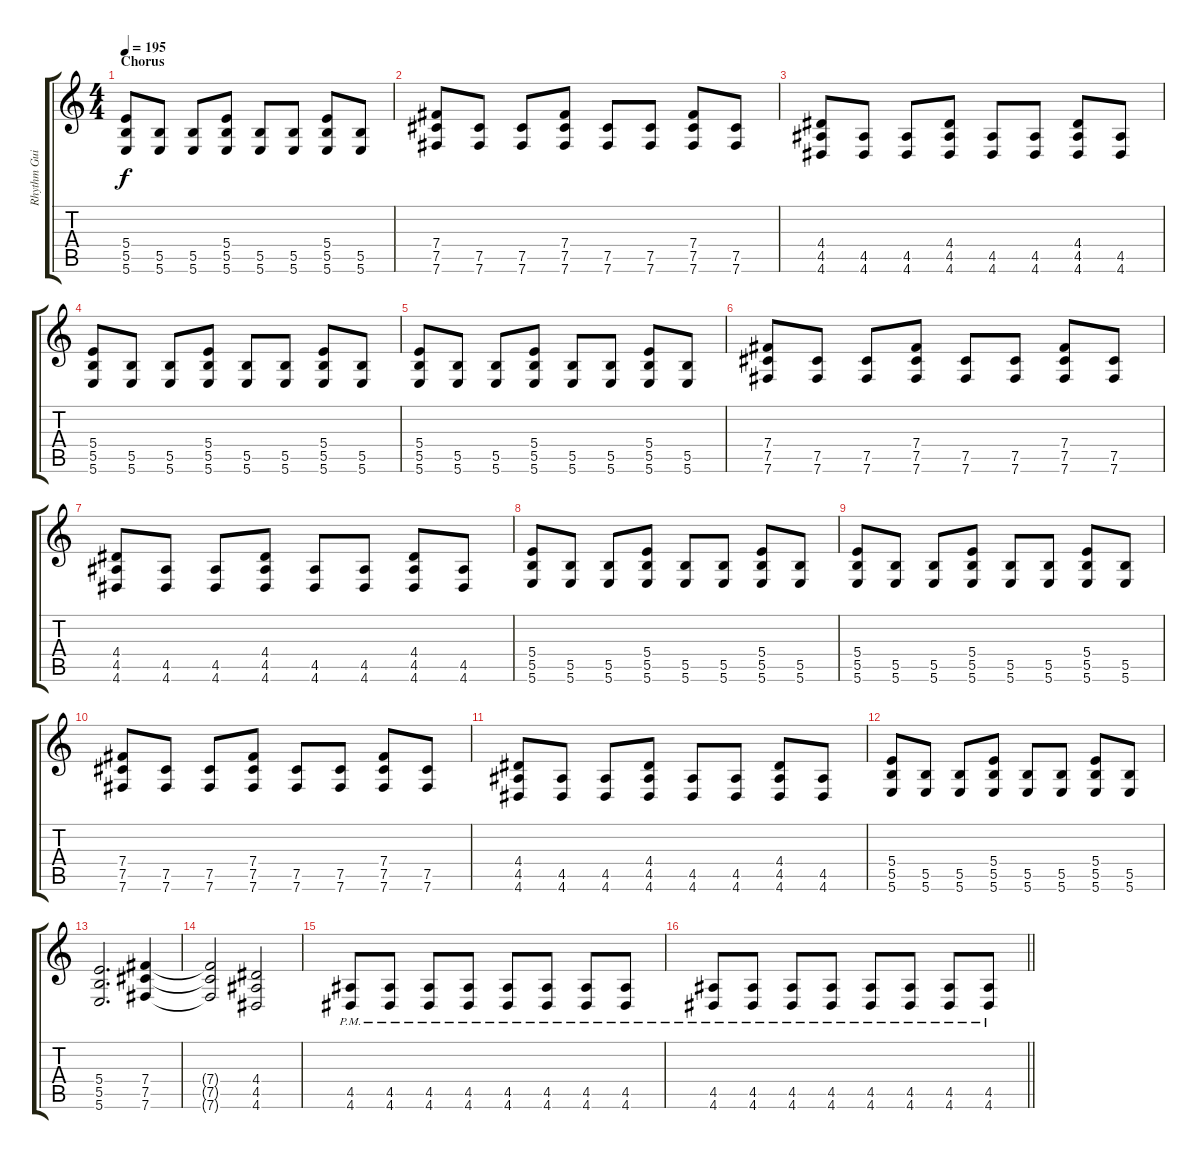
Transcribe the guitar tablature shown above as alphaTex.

\track ("Rhythm Guitar" "Rhythm Gui") {instrument distortionguitar}
\staff {score tabs}
\tuning (Db4 Ab3 E3 B2 Gb2 B1) {hide}
\ts (4 4)
\section ("" "Chorus")
\tempo 195
\clef g2
\ks c
(5.4 5.5 5.6).8{dy f} (5.5 5.6).8 (5.5 5.6).8 (5.4 5.5 5.6).8 (5.5 5.6).8 (5.5 5.6).8 (5.4 5.5 5.6).8 (5.5 5.6).8 |
(7.4 7.5 7.6).8 (7.5 7.6).8 (7.5 7.6).8 (7.4 7.5 7.6).8 (7.5 7.6).8 (7.5 7.6).8 (7.4 7.5 7.6).8 (7.5 7.6).8 |
(4.4 4.5 4.6).8 (4.5 4.6).8 (4.5 4.6).8 (4.4 4.5 4.6).8 (4.5 4.6).8 (4.5 4.6).8 (4.4 4.5 4.6).8 (4.5 4.6).8 |
(5.4 5.5 5.6).8 (5.5 5.6).8 (5.5 5.6).8 (5.4 5.5 5.6).8 (5.5 5.6).8 (5.5 5.6).8 (5.4 5.5 5.6).8 (5.5 5.6).8 |
(5.4 5.5 5.6).8 (5.5 5.6).8 (5.5 5.6).8 (5.4 5.5 5.6).8 (5.5 5.6).8 (5.5 5.6).8 (5.4 5.5 5.6).8 (5.5 5.6).8 |
(7.4 7.5 7.6).8 (7.5 7.6).8 (7.5 7.6).8 (7.4 7.5 7.6).8 (7.5 7.6).8 (7.5 7.6).8 (7.4 7.5 7.6).8 (7.5 7.6).8 |
(4.4 4.5 4.6).8 (4.5 4.6).8 (4.5 4.6).8 (4.4 4.5 4.6).8 (4.5 4.6).8 (4.5 4.6).8 (4.4 4.5 4.6).8 (4.5 4.6).8 |
(5.4 5.5 5.6).8 (5.5 5.6).8 (5.5 5.6).8 (5.4 5.5 5.6).8 (5.5 5.6).8 (5.5 5.6).8 (5.4 5.5 5.6).8 (5.5 5.6).8 |
(5.4 5.5 5.6).8 (5.5 5.6).8 (5.5 5.6).8 (5.4 5.5 5.6).8 (5.5 5.6).8 (5.5 5.6).8 (5.4 5.5 5.6).8 (5.5 5.6).8 |
(7.4 7.5 7.6).8 (7.5 7.6).8 (7.5 7.6).8 (7.4 7.5 7.6).8 (7.5 7.6).8 (7.5 7.6).8 (7.4 7.5 7.6).8 (7.5 7.6).8 |
(4.4 4.5 4.6).8 (4.5 4.6).8 (4.5 4.6).8 (4.4 4.5 4.6).8 (4.5 4.6).8 (4.5 4.6).8 (4.4 4.5 4.6).8 (4.5 4.6).8 |
(5.4 5.5 5.6).8 (5.5 5.6).8 (5.5 5.6).8 (5.4 5.5 5.6).8 (5.5 5.6).8 (5.5 5.6).8 (5.4 5.5 5.6).8 (5.5 5.6).8 |
(5.4 5.5 5.6).2{d} (7.4 7.5 7.6).4 |
(7.4{t} 7.5{t} 7.6{t}).2 (4.4 4.5 4.6).2 |
(4.5{pm} 4.6{pm}).8{volume 6} (4.5{pm} 4.6{pm}).8{volume 13} (4.5{pm} 4.6{pm}).8 (4.5{pm} 4.6{pm}).8 (4.5{pm} 4.6{pm}).8 (4.5{pm} 4.6{pm}).8 (4.5{pm} 4.6{pm}).8 (4.5{pm} 4.6{pm}).8 |
\barLineRight lightlight
(4.5{pm} 4.6{pm}).8 (4.5{pm} 4.6{pm}).8 (4.5{pm} 4.6{pm}).8 (4.5{pm} 4.6{pm}).8 (4.5{pm} 4.6{pm}).8 (4.5{pm} 4.6{pm}).8 (4.5{pm} 4.6{pm}).8 (4.5{pm} 4.6{pm}).8
